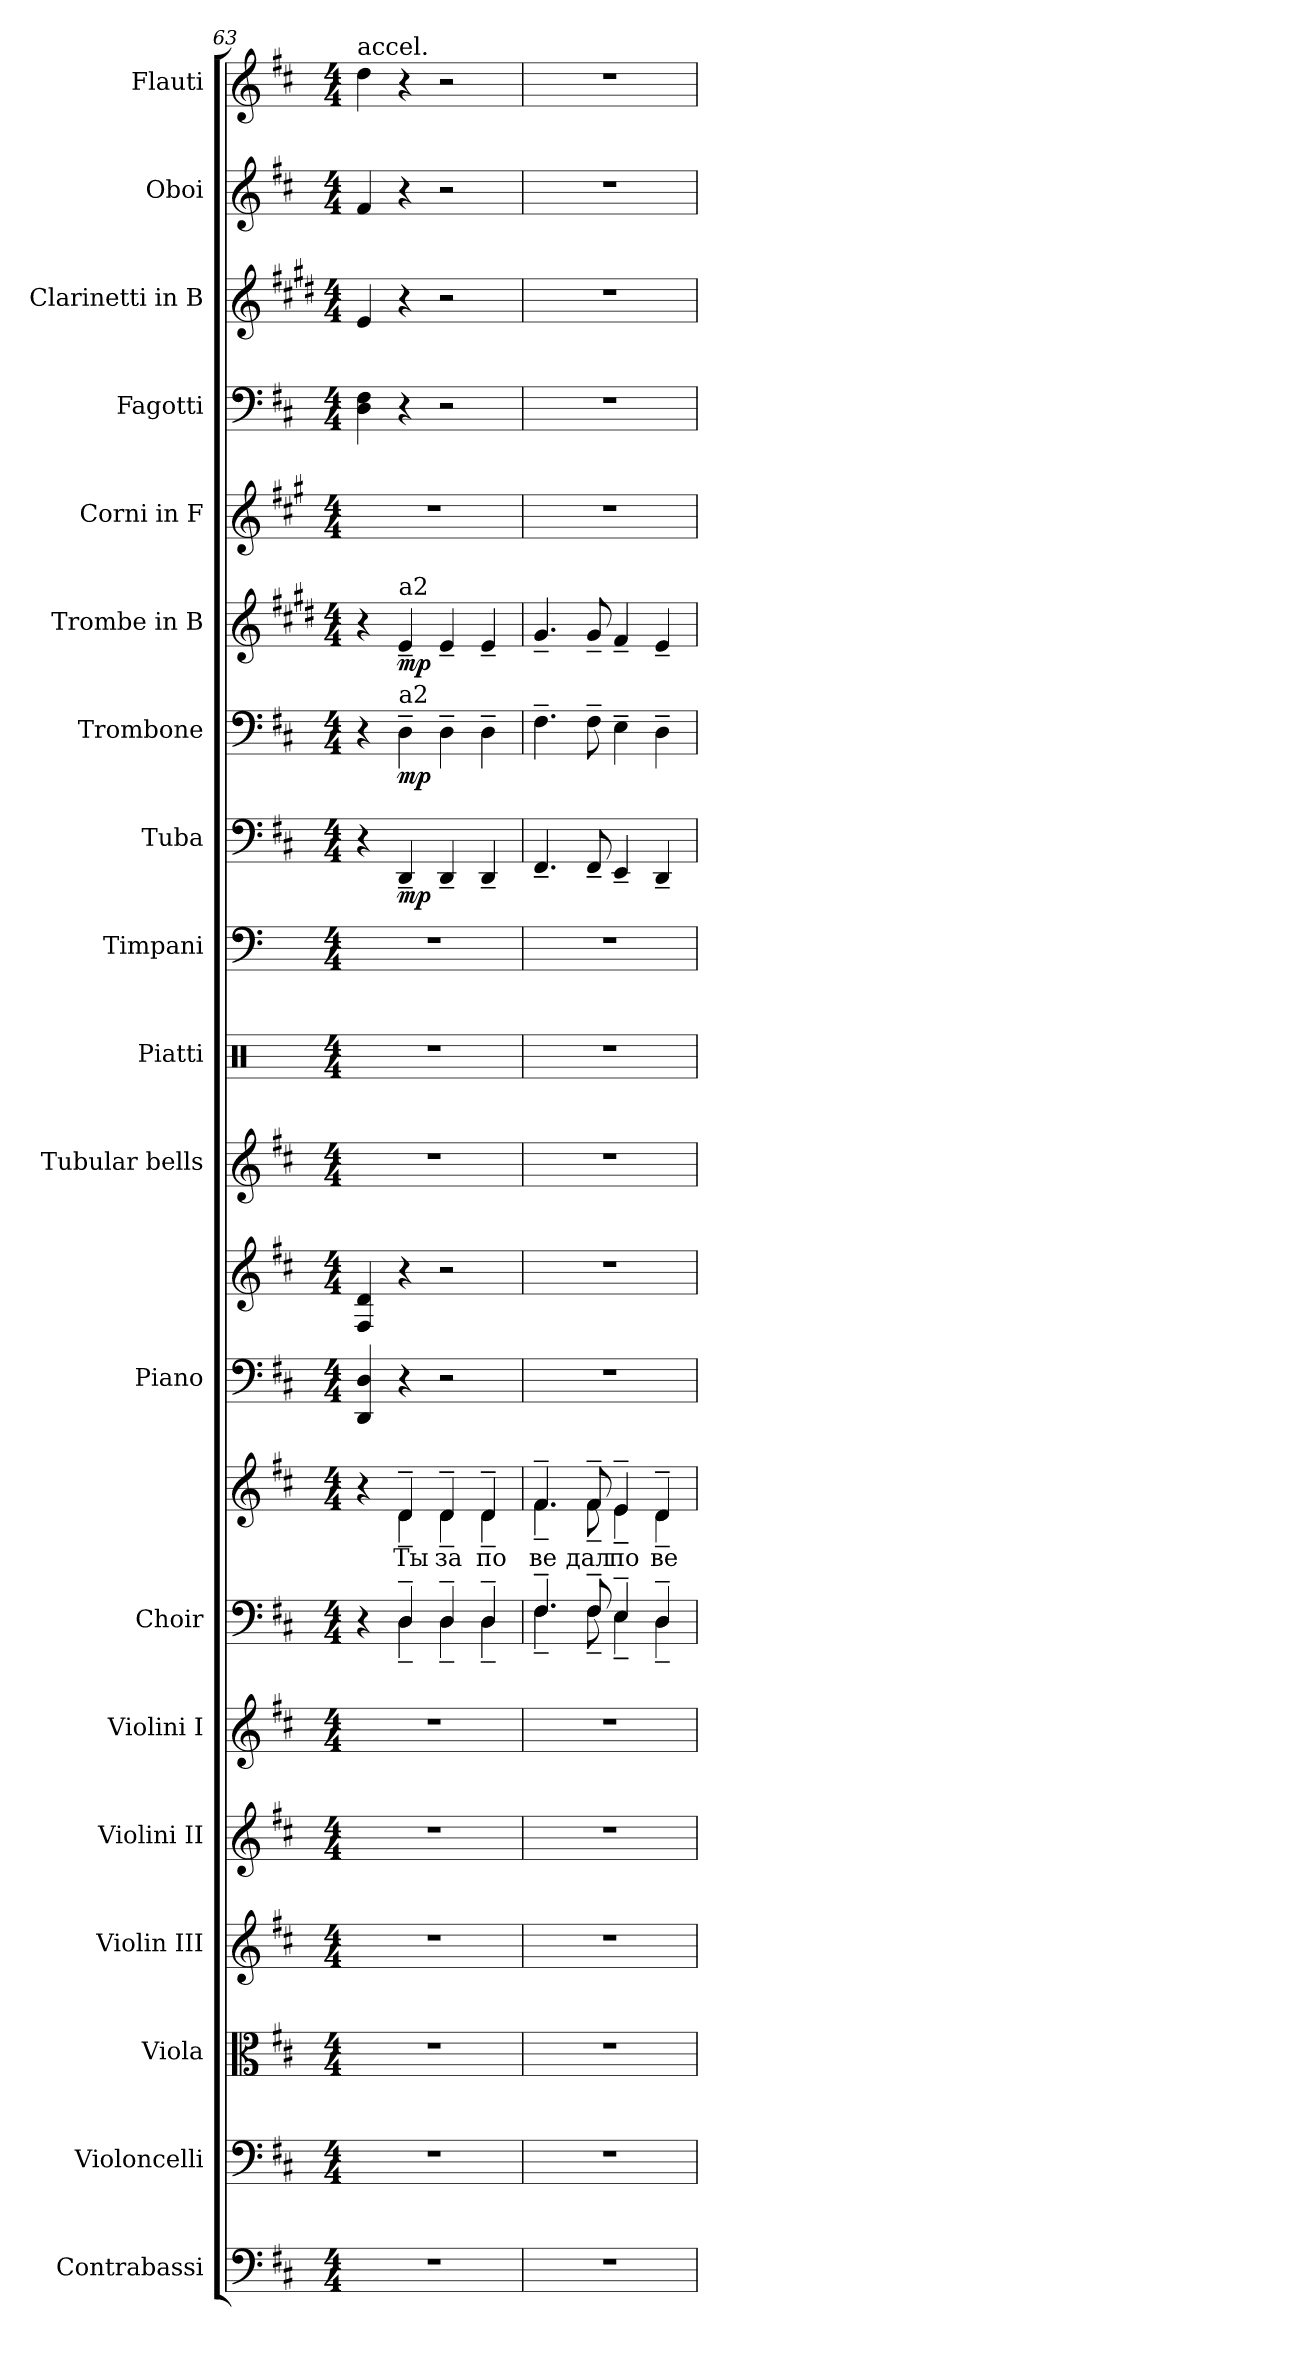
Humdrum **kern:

**kern	**kern	**kern	**kern	**kern	**kern	**kern	**kern	**text	**dynam	**kern	**kern	**kern	**kern	**kern	**kern	**dynam	**kern	**dynam	**kern	**dynam	**kern	**kern	**kern	**kern	**kern
*part19	*part18	*part17	*part16	*part15	*part14	*part13	*part13	*part13	*part13	*part12	*part12	*part11	*part10	*part9	*part8	*part8	*part7	*part7	*part6	*part6	*part5	*part4	*part3	*part2	*part1
*staff21	*staff20	*staff19	*staff18	*staff17	*staff16	*staff15	*staff14	*staff14	*staff14/15	*staff13	*staff12	*staff11	*staff10	*staff9	*staff8	*staff8	*staff7	*staff7	*staff6	*staff6	*staff5	*staff4	*staff3	*staff2	*staff1
*I"Contrabassi	*I"Violoncelli	*I"Viola	*I"Violin III	*I"Violini II	*I"Violini I	*I"Choir	*	*	*	*I"Piano	*	*I"Tubular bells	*I"Piatti	*I"Timpani	*I"Tuba	*	*I"Trombone	*	*I"Trombe in B	*	*I"Corni in F	*I"Fagotti	*I"Clarinetti in B	*I"Oboi	*I"Flauti
*	*	*	*I'Vln. II	*	*	*	*	*	*	*	*	*	*	*	*	*	*	*	*	*	*	*	*	*	*
*clefF4	*clefF4	*clefC3	*clefG2	*clefG2	*clefG2	*clefF4	*clefG2	*	*	*clefF4	*clefG2	*clefG2	*clefX	*clefF4	*clefF4	*	*clefF4	*	*clefG2	*	*clefG2	*clefF4	*clefG2	*clefG2	*clefG2
*ITrd7c12	*	*	*	*	*	*	*	*	*	*	*	*	*	*	*	*	*	*	*ITrd1c2	*	*ITrd4c7	*	*ITrd1c2	*	*
*k[f#c#]	*k[f#c#]	*k[f#c#]	*k[f#c#]	*k[f#c#]	*k[f#c#]	*k[f#c#]	*k[f#c#]	*	*	*k[f#c#]	*k[f#c#]	*k[f#c#]	*k[]	*k[]	*k[f#c#]	*	*k[f#c#]	*	*k[f#c#]	*	*k[f#c#]	*k[f#c#]	*k[f#c#]	*k[f#c#]	*k[f#c#]
*D:	*D:	*D:	*D:	*D:	*D:	*D:	*D:	*	*	*D:	*D:	*D:	*C:	*C:	*D:	*	*D:	*	*D:	*	*D:	*D:	*D:	*D:	*D:
*M4/4	*M4/4	*M4/4	*M4/4	*M4/4	*M4/4	*M4/4	*M4/4	*	*	*M4/4	*M4/4	*M4/4	*M4/4	*M4/4	*M4/4	*	*M4/4	*	*M4/4	*	*M4/4	*M4/4	*M4/4	*M4/4	*M4/4
=63	=63	=63	=63	=63	=63	=63	=63	=63	=63	=63	=63	=63	=63	=63	=63	=63	=63	=63	=63	=63	=63	=63	=63	=63	=63
*	*	*	*	*	*	*^	*^	*	*	*	*	*	*	*	*	*	*	*	*	*	*	*	*	*	*
!	!	!	!	!	!	!	!	!	!	!	!	!	!	!	!	!	!	!	!	!	!	!	!	!	!	!	!LO:TX:t=accel.
1r	1r	1r	1r	1r	1r	4r	4ryy	4r	4ryy	.	.	4DDi/ 4Di	4F#i/ 4di	1r	1r	1r	4r	.	4r	.	4r	.	1r	4Di\ 4F#i	4di/	4f#i/	4ddi\
!	!	!	!	!	!	!	!	!	!	!	!	!	!	!	!	!	!	!	!	!	!LO:TX:a:t=a2	!	!	!	!	!	!
!	!	!	!	!	!	!	!	!	!	!	!	!	!	!	!	!	!	!	!LO:TX:a:t=a2	!	!	!	!	!	!	!	!
!	!	!	!	!	!	!	!	!	!	!LO:LY:b:color=#000000	!	!	!	!	!	!	!	!	!	!	!	!	!	!	!	!	!
.	.	.	.	.	.	4D~i/	4D~i\	4d~i/	4d~i\	Ты	mf mf	4r	4r	.	.	.	4DD~i/	mp	4D~i\	mp	4d~i/	mp	.	4r	4r	4r	4r
!	!	!	!	!	!	!	!	!	!	!LO:LY:b:color=#000000	!	!	!	!	!	!	!	!	!	!	!	!	!	!	!	!	!
.	.	.	.	.	.	4D~i/	4D~i\	4d~i/	4d~i\	за_	.	2r	2r	.	.	.	4DD~i/	.	4D~i\	.	4d~i/	.	.	2r	2r	2r	2r
!	!	!	!	!	!	!	!	!	!	!LO:LY:b:color=#000000	!	!	!	!	!	!	!	!	!	!	!	!	!	!	!	!	!
.	.	.	.	.	.	4D~i/	4D~i\	4d~i/	4d~i\	по_	.	.	.	.	.	.	4DD~i/	.	4D~i\	.	4d~i/	.	.	.	.	.	.
=64	=64	=64	=64	=64	=64	=64	=64	=64	=64	=64	=64	=64	=64	=64	=64	=64	=64	=64	=64	=64	=64	=64	=64	=64	=64	=64	=64
!	!	!	!	!	!	!	!	!	!	!LO:LY:b:color=#000000	!	!	!	!	!	!	!	!	!	!	!	!	!	!	!	!	!
1r	1r	1r	1r	1r	1r	4.F#~i/	4.F#~i\	4.f#~i/	4.f#~i\	ве_	.	1r	1r	1r	1r	1r	4.FF#~i/	.	4.F#~i\	.	4.f#~i/	.	1r	1r	1r	1r	1r
!	!	!	!	!	!	!	!	!	!	!LO:LY:b:color=#000000	!	!	!	!	!	!	!	!	!	!	!	!	!	!	!	!	!
.	.	.	.	.	.	8F#~i/	8F#~i\	8f#~i/	8f#~i\	дал	.	.	.	.	.	.	8FF#~i/	.	8F#~i\	.	8f#~i/	.	.	.	.	.	.
!	!	!	!	!	!	!	!	!	!	!LO:LY:b:color=#000000	!	!	!	!	!	!	!	!	!	!	!	!	!	!	!	!	!
.	.	.	.	.	.	4E~i/	4E~i\	4e~i/	4e~i\	по_	.	.	.	.	.	.	4EE~i/	.	4E~i\	.	4e~i/	.	.	.	.	.	.
!	!	!	!	!	!	!	!	!	!	!LO:LY:b:color=#000000	!	!	!	!	!	!	!	!	!	!	!	!	!	!	!	!	!
.	.	.	.	.	.	4D~i/	4D~i\	4d~i/	4d~i\	ве_	.	.	.	.	.	.	4DD~i/	.	4D~i\	.	4d~i/	.	.	.	.	.	.
*	*	*	*	*	*	*v	*v	*	*	*	*	*	*	*	*	*	*	*	*	*	*	*	*	*	*	*	*
*	*	*	*	*	*	*	*v	*v	*	*	*	*	*	*	*	*	*	*	*	*	*	*	*	*	*	*
=	=	=	=	=	=	=	=	=	=	=	=	=	=	=	=	=	=	=	=	=	=	=	=	=	=
*-	*-	*-	*-	*-	*-	*-	*-	*-	*-	*-	*-	*-	*-	*-	*-	*-	*-	*-	*-	*-	*-	*-	*-	*-	*-
